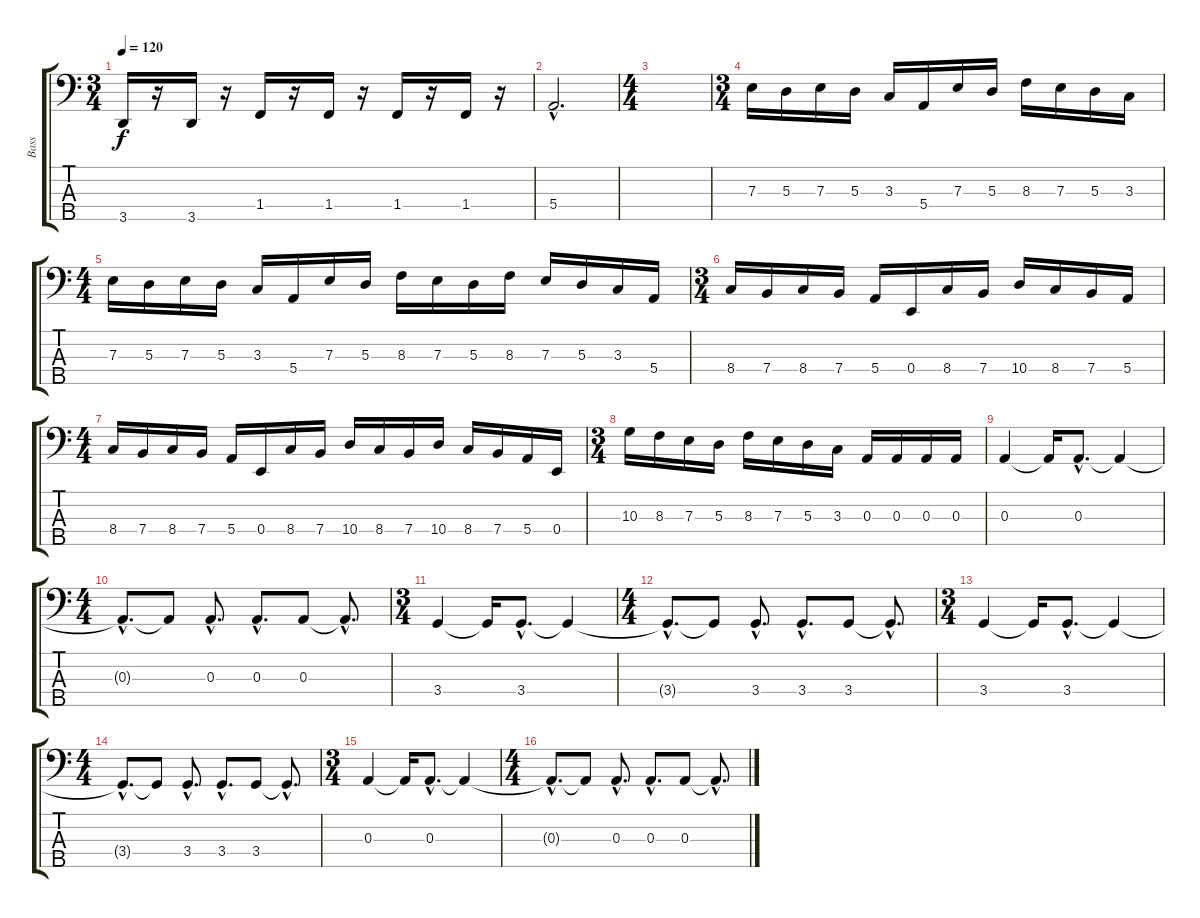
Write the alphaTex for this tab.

\track ("Bass" "Bass") {instrument electricbassfinger}
\staff {score tabs}
\tuning (G2 D2 A1 E1 B0) {hide}
\ts (3 4)
\tempo 120
\clef f4
\ks c
3.5.16{dy f} r.16 3.5.16 r.16 1.4.16 r.16 1.4.16 r.16 1.4.16 r.16 1.4.16 r.16 |
5.4{hac}.2{d} |
\ts (4 4)
|
\ts (3 4)
7.3.16{volume 10} 5.3.16 7.3.16 5.3.16 3.3.16 5.4.16 7.3.16 5.3.16 8.3.16 7.3.16 5.3.16 3.3.16 |
\ts (4 4)
7.3.16 5.3.16 7.3.16 5.3.16 3.3.16 5.4.16 7.3.16 5.3.16 8.3.16 7.3.16 5.3.16 8.3.16 7.3.16 5.3.16 3.3.16 5.4.16 |
\ts (3 4)
8.4.16 7.4.16 8.4.16 7.4.16 5.4.16 0.4.16 8.4.16 7.4.16 10.4.16 8.4.16 7.4.16 5.4.16 |
\ts (4 4)
8.4.16 7.4.16 8.4.16 7.4.16 5.4.16 0.4.16 8.4.16 7.4.16 10.4.16 8.4.16 7.4.16 10.4.16 8.4.16 7.4.16 5.4.16 0.4.16 |
\ts (3 4)
10.3.16 8.3.16 7.3.16 5.3.16 8.3.16 7.3.16 5.3.16 3.3.16 0.3.16 0.3.16 0.3.16 0.3.16 |
0.3.4 0.3{t}.16 0.3{hac}.8{d} 0.3{t}.4 |
\ts (4 4)
0.3{hac t}.8{d} 0.3{t}.8 0.3{hac}.8{d} 0.3{hac}.8{d} 0.3.8 0.3{hac t}.8{d} |
\ts (3 4)
3.4.4 3.4{t}.16 3.4{hac}.8{d} 3.4{t}.4 |
\ts (4 4)
3.4{hac t}.8{d} 3.4{t}.8 3.4{hac}.8{d} 3.4{hac}.8{d} 3.4.8 3.4{hac t}.8{d} |
\ts (3 4)
3.4.4 3.4{t}.16 3.4{hac}.8{d} 3.4{t}.4 |
\ts (4 4)
3.4{hac t}.8{d} 3.4{t}.8 3.4{hac}.8{d} 3.4{hac}.8{d} 3.4.8 3.4{hac t}.8{d} |
\ts (3 4)
0.3.4 0.3{t}.16 0.3{hac}.8{d} 0.3{t}.4 |
\ts (4 4)
0.3{hac t}.8{d} 0.3{t}.8 0.3{hac}.8{d} 0.3{hac}.8{d} 0.3.8 0.3{hac t}.8{d}
